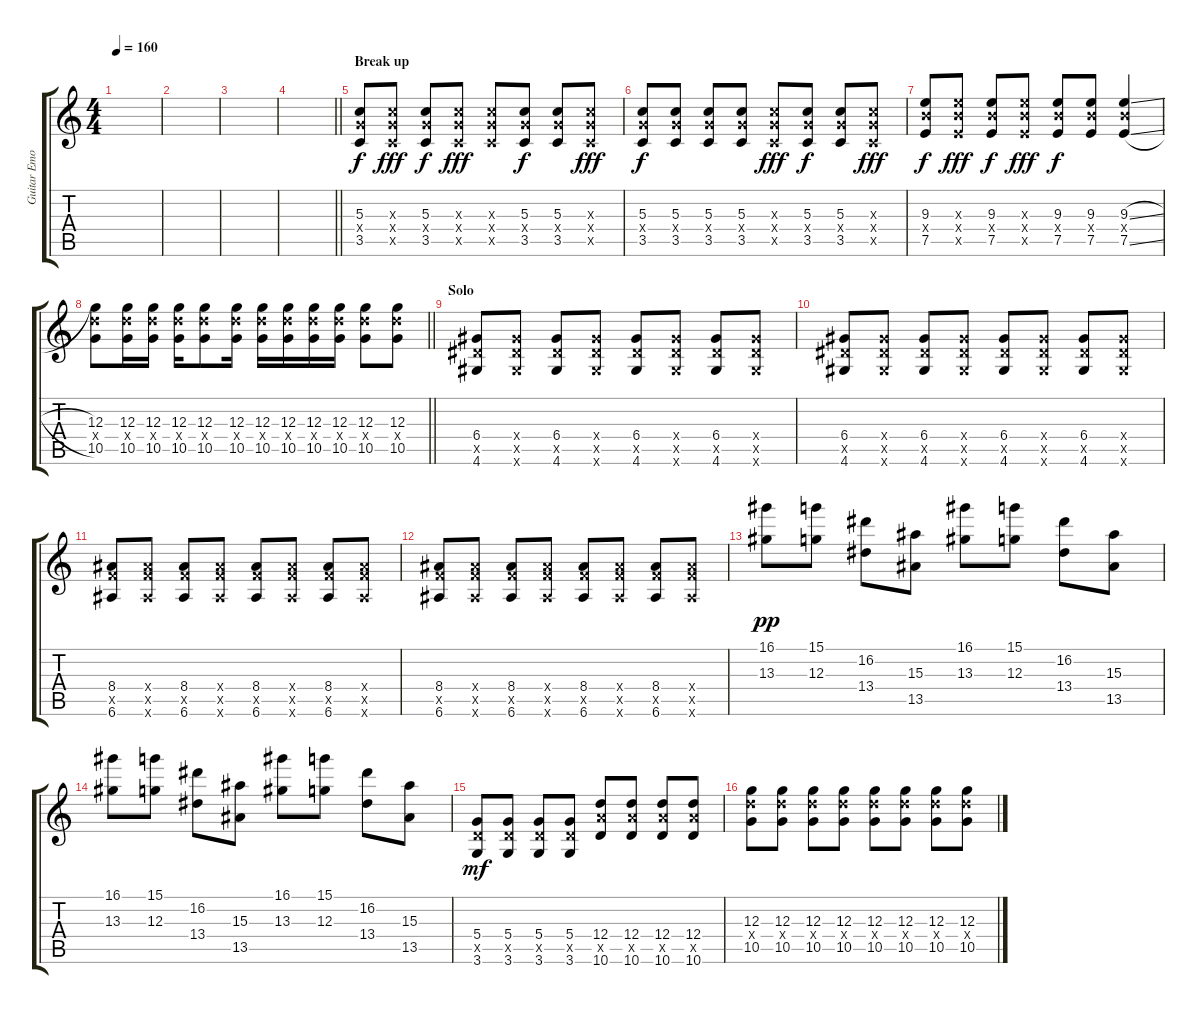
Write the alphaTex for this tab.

\track ("Guitar Emo" "Guitar Emo") {instrument overdrivenguitar}
\staff {score tabs}
\tuning (E4 B3 G3 D3 A2 E2) {hide}
\ts (4 4)
\tempo 160
\clef g2
\ks c
|
|
|
\barLineRight lightlight
|
\section ("" "Break up")
(5.3 5.4{x} 3.5).8 (5.3{x} 5.4{x} 3.5{x}).8{dy fff} (5.3 5.4{x} 3.5).8{dy f} (5.3{x} 5.4{x} 3.5{x}).8{dy fff} (5.3{x} 5.4{x} 3.5{x}).8 (5.3 5.4{x} 3.5).8{dy f} (5.3 5.4{x} 3.5).8 (5.3{x} 5.4{x} 3.5{x}).8{dy fff} |
(5.3 5.4{x} 3.5).8{dy f} (5.3 5.4{x} 3.5).8 (5.3 5.4{x} 3.5).8 (5.3 5.4{x} 3.5).8 (5.3{x} 5.4{x} 3.5{x}).8{dy fff} (5.3 5.4{x} 3.5).8{dy f} (5.3 5.4{x} 3.5).8 (5.3{x} 5.4{x} 3.5{x}).8{dy fff} |
(9.3 9.4{x} 7.5).8{dy f} (9.3{x} 9.4{x} 7.5{x}).8{dy fff} (9.3 9.4{x} 7.5).8{dy f} (9.3{x} 9.4{x} 7.5{x}).8{dy fff} (9.3 9.4{x} 7.5).8{dy f} (9.3 9.4{x} 7.5).8 (9.3{sl} 9.4{x} 7.5{sl}).4 |
\barLineRight lightlight
(12.3 12.4{x} 10.5).8 (12.3 12.4{x} 10.5).16 (12.3 12.4{x} 10.5).16 (12.3 12.4{x} 10.5).16 (12.3 12.4{x} 10.5).8 (12.3 12.4{x} 10.5).16 (12.3 12.4{x} 10.5).16 (12.3 12.4{x} 10.5).16 (12.3 12.4{x} 10.5).16 (12.3 12.4{x} 10.5).16 (12.3 12.4{x} 10.5).8 (12.3 12.4{x} 10.5).8 |
\section ("" "Solo")
(6.4 6.5{x} 4.6).8 (6.4{x} 6.5{x} 4.6{x}).8 (6.4 6.5{x} 4.6).8 (6.4{x} 6.5{x} 4.6{x}).8 (6.4 6.5{x} 4.6).8 (6.4{x} 6.5{x} 4.6{x}).8 (6.4 6.5{x} 4.6).8 (6.4{x} 6.5{x} 4.6{x}).8 |
(6.4 6.5{x} 4.6).8 (6.4{x} 6.5{x} 4.6{x}).8 (6.4 6.5{x} 4.6).8 (6.4{x} 6.5{x} 4.6{x}).8 (6.4 6.5{x} 4.6).8 (6.4{x} 6.5{x} 4.6{x}).8 (6.4 6.5{x} 4.6).8 (6.4{x} 6.5{x} 4.6{x}).8 |
(8.4 8.5{x} 6.6).8 (8.4{x} 8.5{x} 6.6{x}).8 (8.4 8.5{x} 6.6).8 (8.4{x} 8.5{x} 6.6{x}).8 (8.4 8.5{x} 6.6).8 (8.4{x} 8.5{x} 6.6{x}).8 (8.4 8.5{x} 6.6).8 (8.4{x} 8.5{x} 6.6{x}).8 |
(8.4 8.5{x} 6.6).8 (8.4{x} 8.5{x} 6.6{x}).8 (8.4 8.5{x} 6.6).8 (8.4{x} 8.5{x} 6.6{x}).8 (8.4 8.5{x} 6.6).8 (8.4{x} 8.5{x} 6.6{x}).8 (8.4 8.5{x} 6.6).8 (8.4{x} 8.5{x} 6.6{x}).8 |
(16.1 13.3).8{dy pp} (15.1 12.3).8 (16.2 13.4).8 (15.3 13.5).8 (16.1 13.3).8 (15.1 12.3).8 (16.2 13.4).8 (15.3 13.5).8 |
(16.1 13.3).8 (15.1 12.3).8 (16.2 13.4).8 (15.3 13.5).8 (16.1 13.3).8 (15.1 12.3).8 (16.2 13.4).8 (15.3 13.5).8 |
(5.4 5.5{x} 3.6).8{dy mf} (5.4 5.5{x} 3.6).8 (5.4 5.5{x} 3.6).8 (5.4 5.5{x} 3.6).8 (12.4 12.5{x} 10.6).8 (12.4 12.5{x} 10.6).8 (12.4 12.5{x} 10.6).8 (12.4 12.5{x} 10.6).8 |
(12.3 12.4{x} 10.5).8 (12.3 12.4{x} 10.5).8 (12.3 12.4{x} 10.5).8 (12.3 12.4{x} 10.5).8 (12.3 12.4{x} 10.5).8 (12.3 12.4{x} 10.5).8 (12.3 12.4{x} 10.5).8 (12.3 12.4{x} 10.5).8
